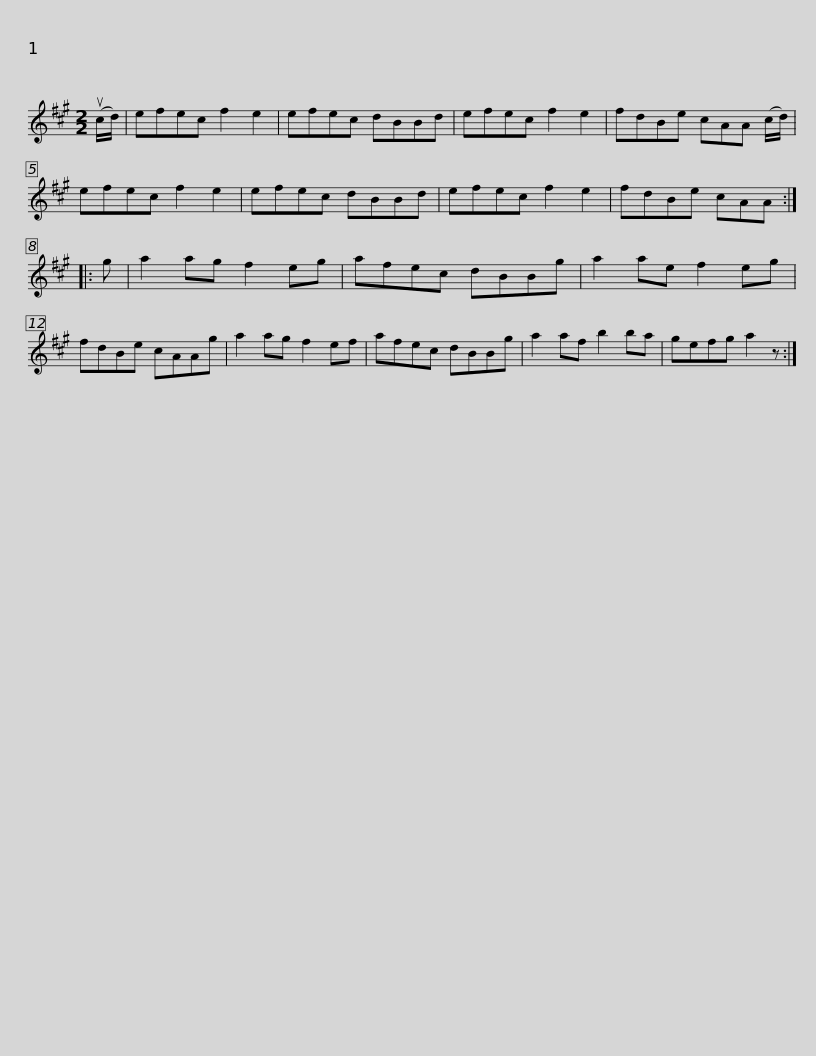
X:1
L:1/8
M:2/2
I:linebreak $
K:A
V:1 treble
V:1
 (uc/d/) | efec f2 e2 | efec dBBd | efec f2 e2 | fdBe cAA (c/d/) | %5
 efec f2 e2 |$ efec dBBd | efec f2 e2 | fdBe cAA :: g | %10
 a2 ag f2 eg | afec dBBg |$ a2 ae f2 eg | fdBe cAAg | a2 ag f2 ef | %15
 afec dBBg | a2 af b2 ba | gefg a2 z :| %18
